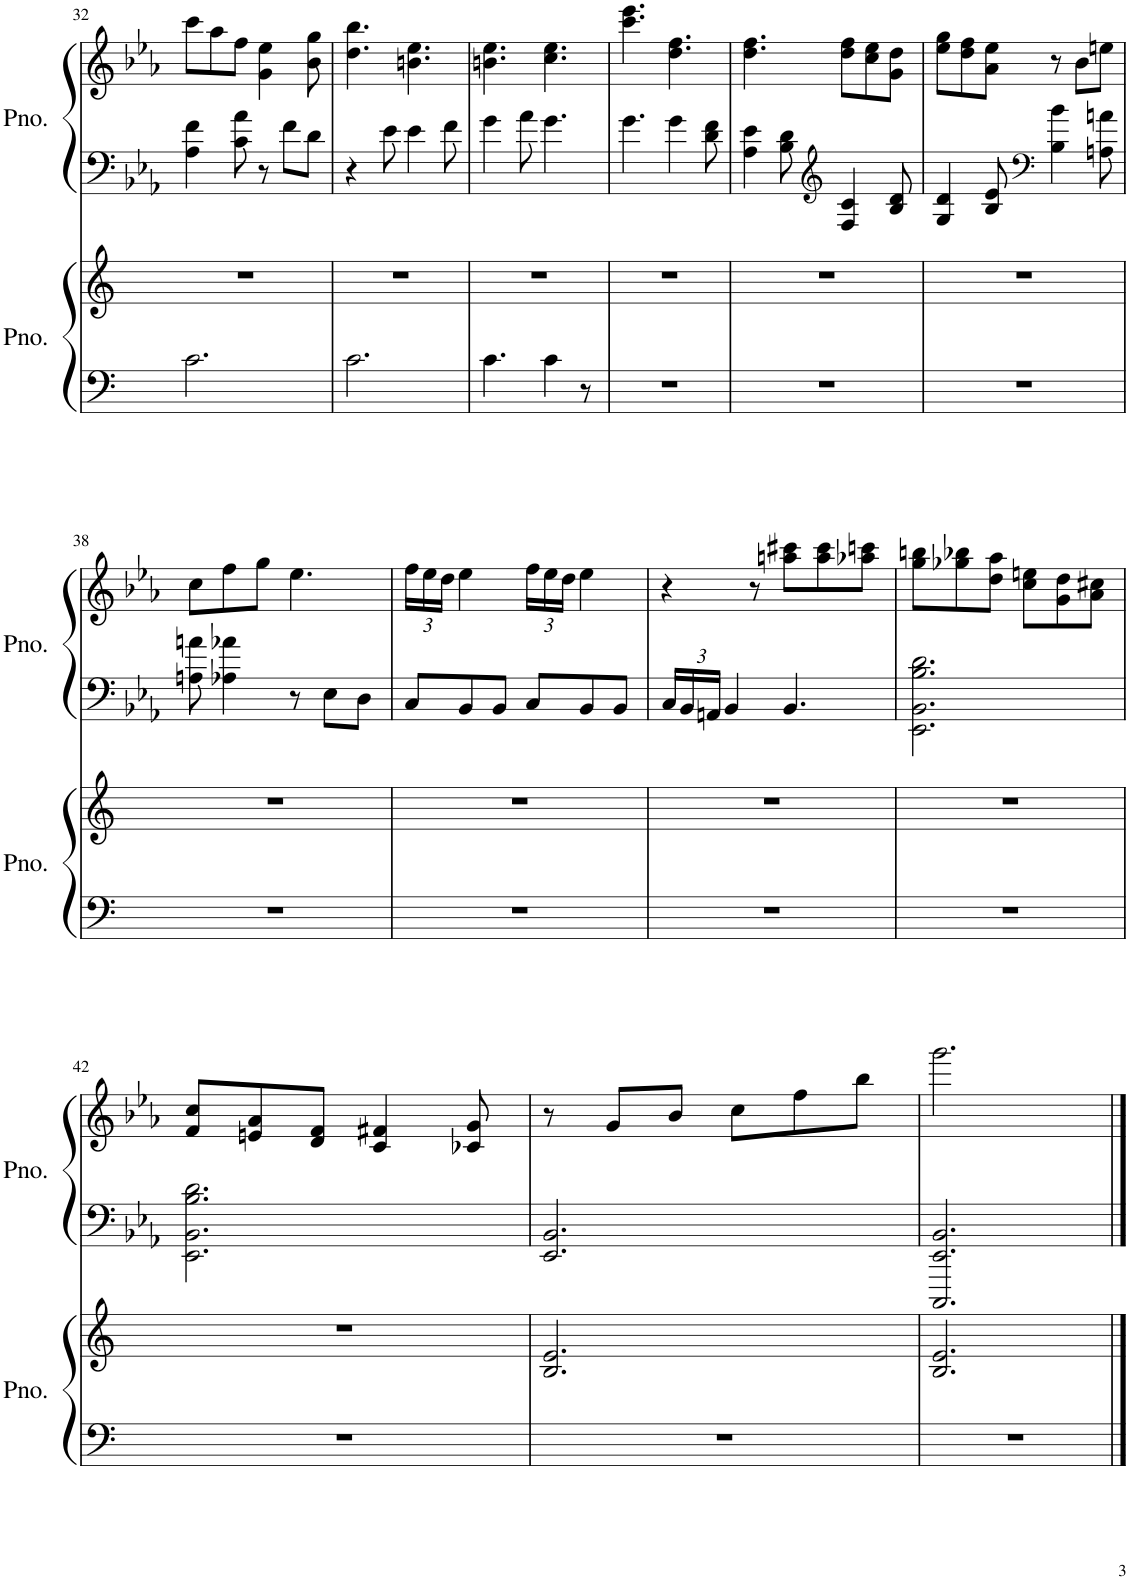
**kern	**kern	**kern	**kern
*part2	*part2	*part1	*part1
*staff4	*staff3	*staff2	*staff1
*I"Piano	*	*I"Piano	*
*I'Pno.	*	*I'Pno.	*
!!LO:PB:g=z
*clefF4	*clefG2	*clefF4	*clefG2
*k[]	*k[]	*k[b-e-a-]	*k[b-e-a-]
*M6/8	*M6/8	*M6/8	*M6/8
=32	=32	=32	=32
2.c\	2.r	4A-\ 4f\	8ccc\L
.	.	.	8aa-\
.	.	8c\ 8a-\	8ff\J
.	.	8r	4g\ 4ee-\
.	.	8f\L	.
.	.	8d\J	8b-\ 8gg\
=33	=33	=33	=33
2.c\	2.r	4r	4.dd\ 4.bb-\
.	.	8e-\	.
.	.	4e-\	4.bn\ 4.ee-\
.	.	8f\	.
=34	=34	=34	=34
4.c\	2.r	4g\	4.bn\ 4.ee-\
.	.	8a-\	.
4c\	.	4.g\	4.cc\ 4.ee-\
8r	.	.	.
=35	=35	=35	=35
2.r	2.r	4.g\	4.ccc\ 4.eee-\
.	.	4g\	4.dd\ 4.ff\
.	.	8d\ 8f\	.
=36	=36	=36	=36
2.r	2.r	4A-\ 4e-\	4.dd\ 4.ff\
.	.	8B-\ 8d\	.
*	*	*clefG2	*
.	.	4F/ 4c/	8dd\ 8ff\L
.	.	.	8cc\ 8ee-\
.	.	8B-/ 8d/	8g\ 8dd\J
=37	=37	=37	=37
2.r	2.r	4G/ 4d/	8ee-\ 8gg\L
.	.	.	8dd\ 8ff\
.	.	8B-/ 8e-/	8a-\ 8ee-\J
*	*	*clefF4	*
.	.	4B-\ 4b-\	8r
.	.	.	8b-\L
.	.	8An\ 8an\	8een\J
!!LO:LB:g=z
=38	=38	=38	=38
2.r	2.r	8An\ 8an\	8cc\L
.	.	4A-X\ 4a-X\	8ff\
.	.	.	8gg\J
.	.	8r	4.ee-\
.	.	8E-\L	.
.	.	8D\J	.
=39	=39	=39	=39
*	*	*	*Xbrackettup
2.r	2.r	8C/L	24ff\LL
.	.	.	24ee-\
.	.	.	24dd\JJ
.	.	8BB-/	4ee-\
.	.	8BB-/J	.
.	.	8C/L	24ff\LL
.	.	.	24ee-\
.	.	.	24dd\JJ
.	.	8BB-/	4ee-\
.	.	8BB-/J	.
=40	=40	=40	=40
*	*	*Xbrackettup	*
2.r	2.r	24C/LL	4r
.	.	24BB-/	.
.	.	24AAn/JJ	.
.	.	4BB-/	.
.	.	.	8r
.	.	4.BB-/	8aan\ 8ccc#X\L
.	.	.	8aa\ 8ccc#\
.	.	.	8aa-X\ 8cccn\J
=41	=41	=41	=41
2.r	2.r	2.EE-\ 2.BB-\ 2.B-\ 2.d\	8gg\ 8bbn\L
.	.	.	8gg-X\ 8bb-X\
.	.	.	8dd\ 8aa-\J
.	.	.	8cc\ 8een\L
.	.	.	8g\ 8dd\
.	.	.	8a-\ 8cc#X\J
!!LO:LB:g=z
=42	=42	=42	=42
2.r	2.r	2.EE-\ 2.BB-\ 2.B-\ 2.d\	8f/ 8cc/L
.	.	.	8en/ 8a-/
.	.	.	8d/ 8f/J
.	.	.	4c/ 4f#X/
.	.	.	8c-X/ 8g/
=43	=43	=43	=43
2.r	2.B/ 2.e/	2.EE-/ 2.BB-/	8r
.	.	.	8g/L
.	.	.	8b-/J
.	.	.	8cc\L
.	.	.	8ff\
.	.	.	8bb-\J
=44	=44	=44	=44
2.r	2.B/ 2.e/	2.CCC/ 2.EE-/ 2.BB-/	2.ggg\
==	==	==	==
*-	*-	*-	*-
